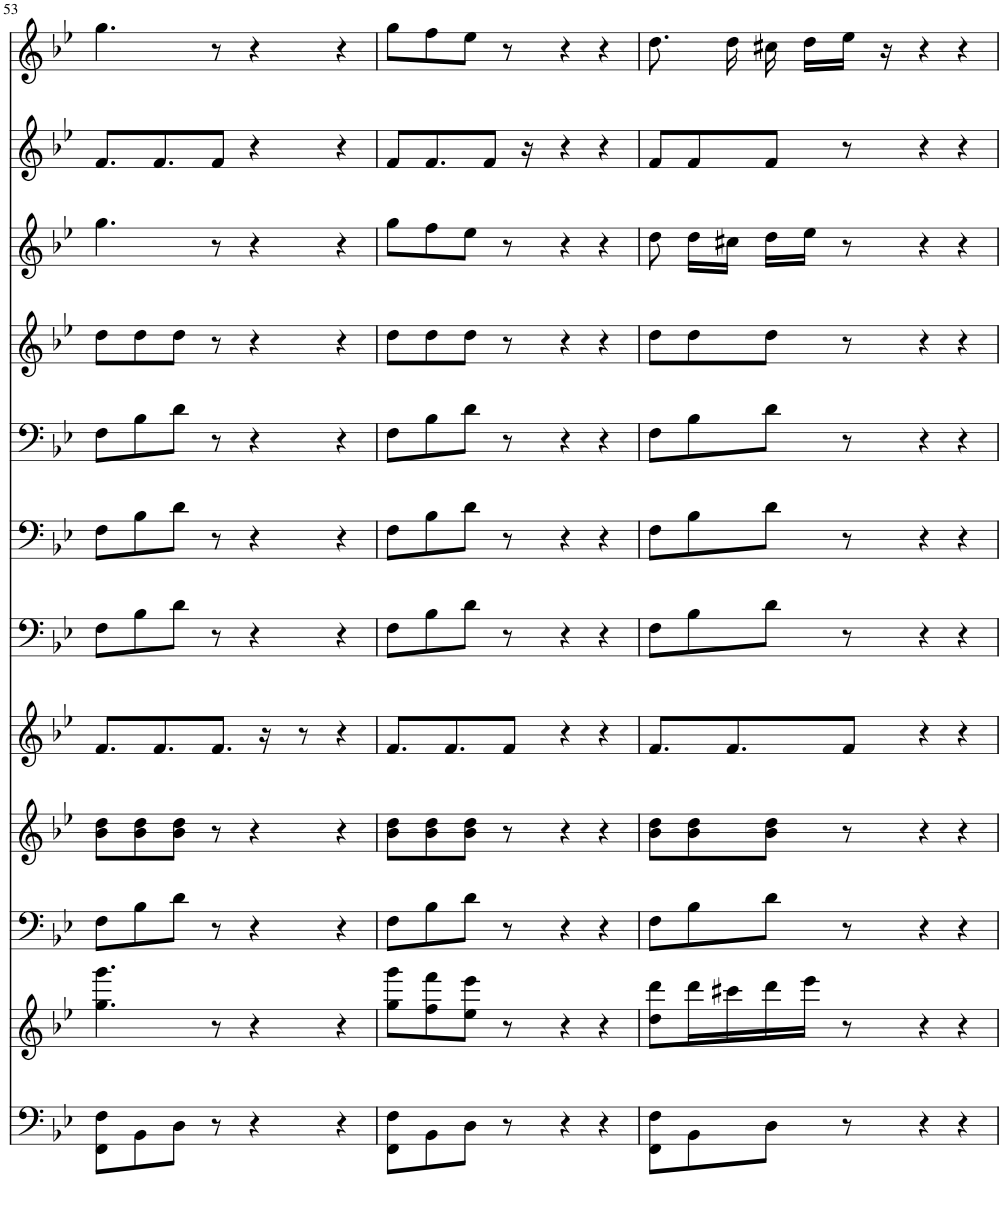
**kern	**kern	**kern	**kern	**kern	**kern	**kern	**kern	**kern	**kern	**kern	**kern
*part12	*part11	*part10	*part9	*part8	*part7	*part6	*part5	*part4	*part3	*part2	*part1
*staff12	*staff11	*staff10	*staff9	*staff8	*staff7	*staff6	*staff5	*staff4	*staff3	*staff2	*staff1
*I"Piano	*I"Piano	*I"Piano	*I"Piano	*I"Piano	*I"Piano	*I"Piano	*I"Piano	*I"Piano	*I"Piano	*I"Piano	*I"Piano
*I'Pno	*I'Pno	*I'Pno	*I'Pno	*I'Pno	*I'Pno	*I'Pno	*I'Pno	*I'Pno	*I'Pno	*I'Pno	*I'Pno
!!LO:PB:g=z
*clefF4	*clefG2	*clefF4	*clefG2	*clefG2	*clefF4	*clefF4	*clefF4	*clefG1	*clefG2	*clefG2	*clefG2
*k[b-e-]	*k[b-e-]	*k[b-e-]	*k[b-e-]	*k[b-e-]	*k[b-e-]	*k[b-e-]	*k[b-e-]	*k[b-e-]	*k[b-e-]	*k[b-e-]	*k[b-e-]
=53	=53	=53	=53	=53	=53	=53	=53	=53	=53	=53	=53
8FF\ 8F\L	4.gg\ 4.ggg\	8F\L	8b-\ 8dd\L	8.f/L	8F\L	8F\L	8F\L	8dd\L	4.gg\	8.f/L	4.gg\
8BB-\	.	8B-\	8b-\ 8dd\	.	8B-\	8B-\	8B-\	8dd\	.	.	.
.	.	.	.	8.f/	.	.	.	.	.	8.f/	.
8D\J	.	8d\J	8b-\ 8dd\J	.	8d\J	8d\J	8d\J	8dd\J	.	.	.
8r	8r	8r	8r	8.f/J	8r	8r	8r	8r	8r	8f/J	8r
4r	4r	4r	4r	.	4r	4r	4r	4r	4r	4r	4r
.	.	.	.	16r	.	.	.	.	.	.	.
.	.	.	.	8r	.	.	.	.	.	.	.
4r	4r	4r	4r	4r	4r	4r	4r	4r	4r	4r	4r
=54	=54	=54	=54	=54	=54	=54	=54	=54	=54	=54	=54
8FF\ 8F\L	8gg\ 8ggg\L	8F\L	8b-\ 8dd\L	8.f/L	8F\L	8F\L	8F\L	8dd\L	8gg\L	8f/L	8gg\L
8BB-\	8ff\ 8fff\	8B-\	8b-\ 8dd\	.	8B-\	8B-\	8B-\	8dd\	8ff\	8.f/	8ff\
.	.	.	.	8.f/	.	.	.	.	.	.	.
8D\J	8ee-\ 8eee-\J	8d\J	8b-\ 8dd\J	.	8d\J	8d\J	8d\J	8dd\J	8ee-\J	.	8ee-\J
.	.	.	.	.	.	.	.	.	.	8f/J	.
8r	8r	8r	8r	8f/J	8r	8r	8r	8r	8r	.	8r
.	.	.	.	.	.	.	.	.	.	16r	.
4r	4r	4r	4r	4r	4r	4r	4r	4r	4r	4r	4r
4r	4r	4r	4r	4r	4r	4r	4r	4r	4r	4r	4r
=55	=55	=55	=55	=55	=55	=55	=55	=55	=55	=55	=55
8FF\ 8F\L	8dd\ 8ddd\L	8F\L	8b-\ 8dd\L	8.f/L	8F\L	8F\L	8F\L	8dd\L	8dd\	8f/L	8.dd\
8BB-\	16ddd\L	8B-\	8b-\ 8dd\	.	8B-\	8B-\	8B-\	8dd\	16dd\LL	8f/	.
.	16ccc#X\	.	.	8.f/	.	.	.	.	16cc#X\JJ	.	16dd\
8D\J	16ddd\	8d\J	8b-\ 8dd\J	.	8d\J	8d\J	8d\J	8dd\J	16dd\LL	8f/J	16cc#X\
.	16eee-\JJ	.	.	.	.	.	.	.	16ee-\JJ	.	16dd\LL
8r	8r	8r	8r	8f/J	8r	8r	8r	8r	8r	8r	16ee-\JJ
.	.	.	.	.	.	.	.	.	.	.	16r
4r	4r	4r	4r	4r	4r	4r	4r	4r	4r	4r	4r
4r	4r	4r	4r	4r	4r	4r	4r	4r	4r	4r	4r
=	=	=	=	=	=	=	=	=	=	=	=
*-	*-	*-	*-	*-	*-	*-	*-	*-	*-	*-	*-
